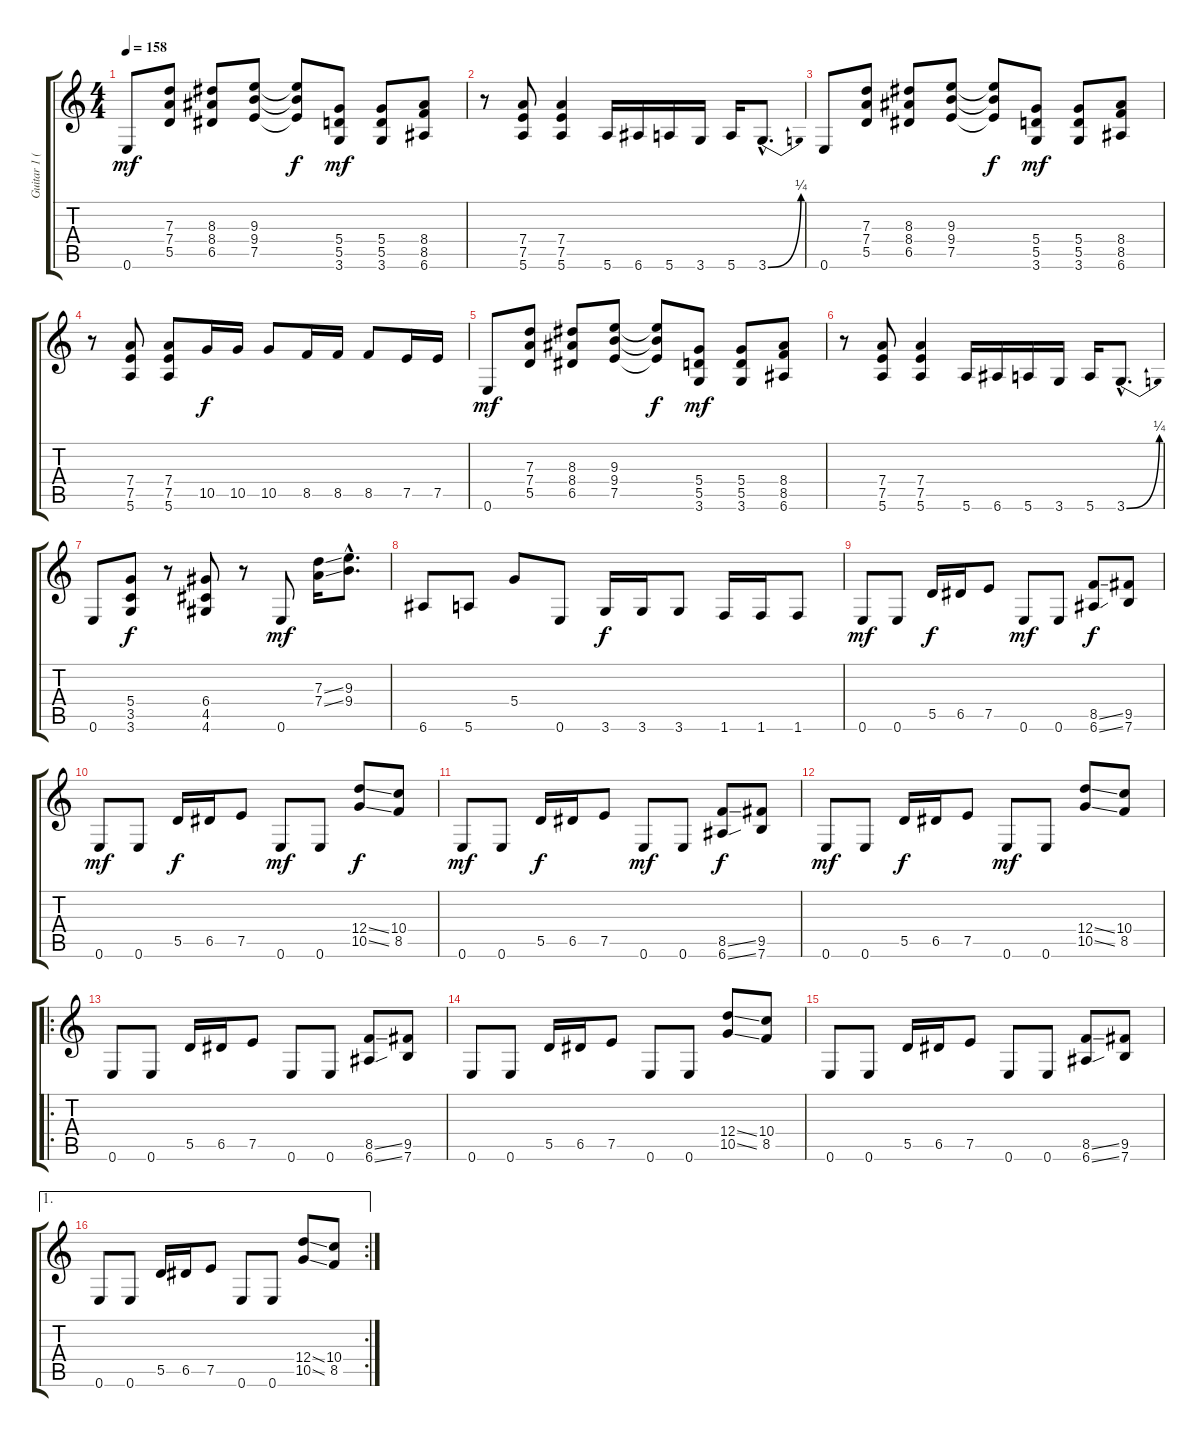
\track ("Guitar 1 (Dave Mustaine)" "Guitar 1 (") {instrument distortionguitar}
\staff {score tabs}
\tuning (E4 B3 G3 D3 A2 E2) {hide}
\ts (4 4)
\tempo 158
\clef g2
\ks c
0.6.8{dy mf} (7.3 7.4 5.5).8 (8.3 8.4 6.5).8 (9.3 9.4 7.5).8 (9.3{t} 9.4{t} 7.5{t}).8{dy f} (5.4 5.5 3.6).8{dy mf} (5.4 5.5 3.6).8 (8.4 8.5 6.6).8 |
r.8 (7.4 7.5 5.6).8 (7.4 7.5 5.6).4 5.6.16 6.6.16 5.6.16 3.6.16 5.6.16 3.6{be (bend 0 0 60 1) hac}.8{d} |
0.6.8 (7.3 7.4 5.5).8 (8.3 8.4 6.5).8 (9.3 9.4 7.5).8 (9.3{t} 9.4{t} 7.5{t}).8{dy f} (5.4 5.5 3.6).8{dy mf} (5.4 5.5 3.6).8 (8.4 8.5 6.6).8 |
r.8 (7.4 7.5 5.6).8 (7.4 7.5 5.6).8 10.5.16{dy f} 10.5.16 10.5.8 8.5.16 8.5.16 8.5.8 7.5.16 7.5.16 |
0.6.8{dy mf} (7.3 7.4 5.5).8 (8.3 8.4 6.5).8 (9.3 9.4 7.5).8 (9.3{t} 9.4{t} 7.5{t}).8{dy f} (5.4 5.5 3.6).8{dy mf} (5.4 5.5 3.6).8 (8.4 8.5 6.6).8 |
r.8 (7.4 7.5 5.6).8 (7.4 7.5 5.6).4 5.6.16 6.6.16 5.6.16 3.6.16 5.6.16 3.6{be (bend 0 0 60 1) hac}.8{d} |
0.6.8 (5.4 3.5 3.6).8{dy f} r.8 (6.4 4.5 4.6).8 r.8 0.6.8{dy mf} (7.3{ss} 7.4{ss}).16 (9.3{hac} 9.4{hac}).8{d} |
6.6.8 5.6.8 5.4.8 0.6.8 3.6.16{dy f} 3.6.16 3.6.8 1.6.16 1.6.16 1.6.8 |
0.6.8{dy mf} 0.6.8 5.5.16{dy f} 6.5.16 7.5.8 0.6.8{dy mf} 0.6.8 (8.5{ss} 6.6{ss}).8{dy f} (9.5 7.6).8 |
0.6.8{dy mf} 0.6.8 5.5.16{dy f} 6.5.16 7.5.8 0.6.8{dy mf} 0.6.8 (12.4{ss} 10.5{ss}).8{dy f} (10.4 8.5).8 |
0.6.8{dy mf} 0.6.8 5.5.16{dy f} 6.5.16 7.5.8 0.6.8{dy mf} 0.6.8 (8.5{ss} 6.6{ss}).8{dy f} (9.5 7.6).8 |
0.6.8{dy mf} 0.6.8 5.5.16{dy f} 6.5.16 7.5.8 0.6.8{dy mf} 0.6.8 (12.4{ss} 10.5{ss}).8 (10.4 8.5).8 |
\ro
0.6.8 0.6.8 5.5.16 6.5.16 7.5.8 0.6.8 0.6.8 (8.5{ss} 6.6{ss}).8 (9.5 7.6).8 |
0.6.8 0.6.8 5.5.16 6.5.16 7.5.8 0.6.8 0.6.8 (12.4{ss} 10.5{ss}).8 (10.4 8.5).8 |
0.6.8 0.6.8 5.5.16 6.5.16 7.5.8 0.6.8 0.6.8 (8.5{ss} 6.6{ss}).8 (9.5 7.6).8 |
\ae 1
\rc 2
0.6.8 0.6.8 5.5.16 6.5.16 7.5.8 0.6.8 0.6.8 (12.4{ss} 10.5{ss}).8 (10.4 8.5).8
